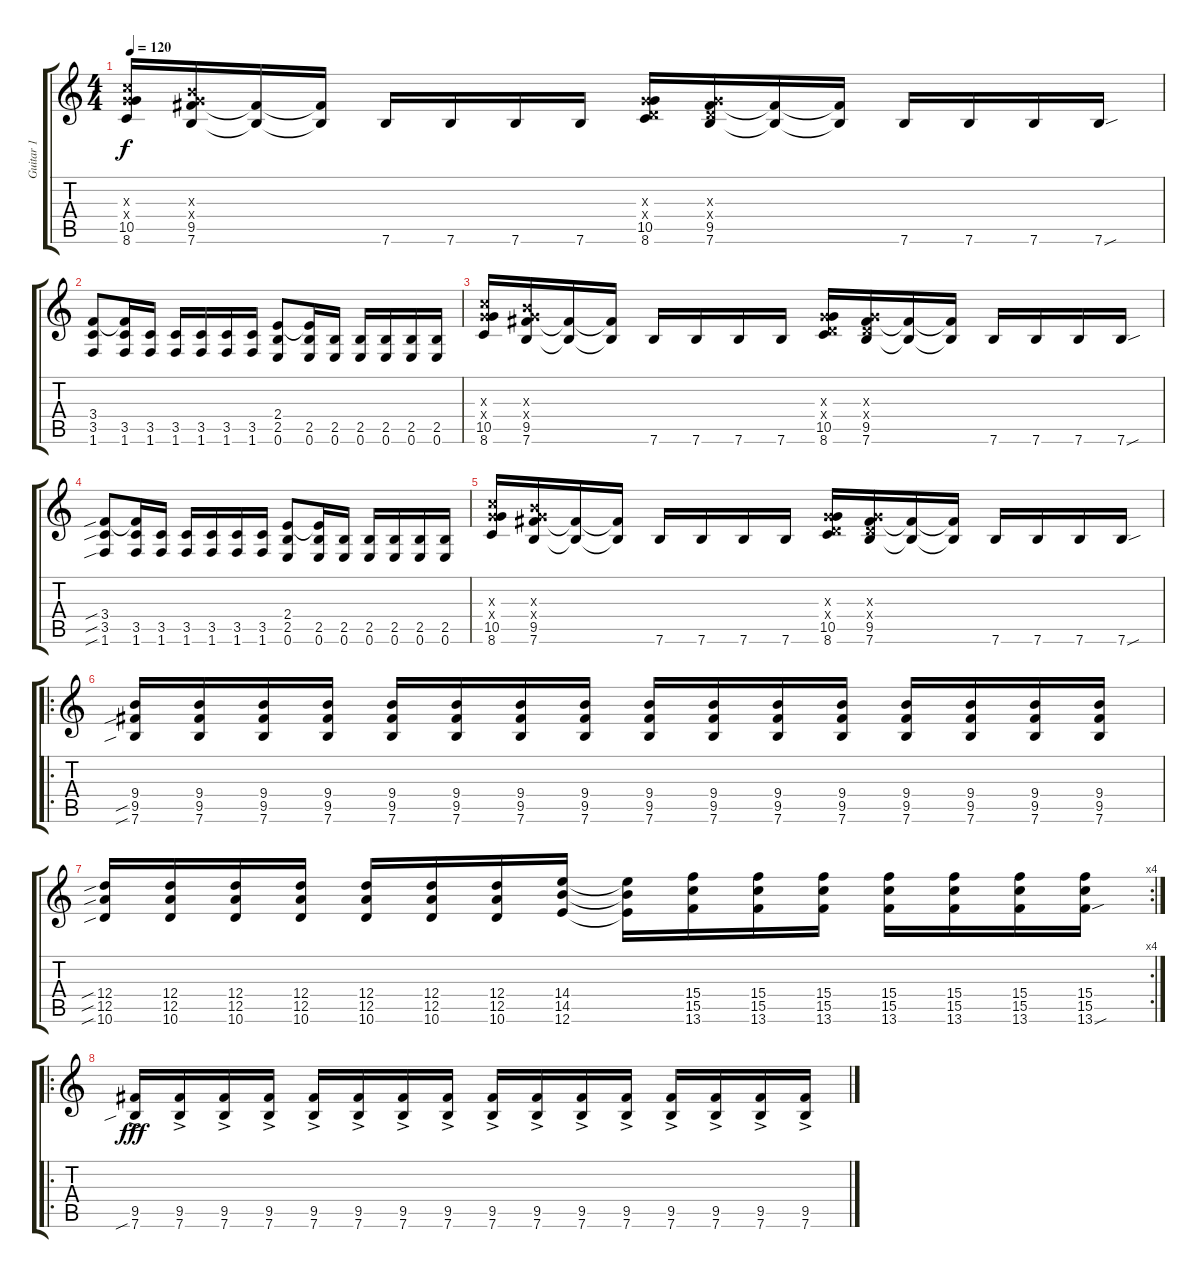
\track ("Guitar 1" "Guitar 1") {instrument distortionguitar}
\staff {score tabs}
\tuning (E4 B3 G3 D3 A2 E2) {hide}
\ts (4 4)
\tempo 120
\clef g2
\ks c
(0.3{x} 10.4{x} 10.5 8.6).16{dy f} (0.3{x} 9.4{x} 9.5 7.6).16 (9.5{t} 7.6{t}).16 (9.5{t} 7.6{t}).16 7.6.16 7.6.16 7.6.16 7.6.16 (0.3{x} 0.4{x} 10.5 8.6).16 (0.3{x} 0.4{x} 9.5 7.6).16 (9.5{t} 7.6{t}).16 (9.5{t} 7.6{t}).16 7.6.16 7.6.16 7.6.16 7.6{sou}.16 |
(3.4 3.5 1.6).8 (3.4{t} 3.5 1.6).16 (3.5 1.6).16 (3.5 1.6).16 (3.5 1.6).16 (3.5 1.6).16 (3.5 1.6).16 (2.4 2.5 0.6).8 (2.4{t} 2.5 0.6).16 (2.5 0.6).16 (2.5 0.6).16 (2.5 0.6).16 (2.5 0.6).16 (2.5 0.6).16 |
(0.3{x} 10.4{x} 10.5 8.6).16 (0.3{x} 9.4{x} 9.5 7.6).16 (9.5{t} 7.6{t}).16 (9.5{t} 7.6{t}).16 7.6.16 7.6.16 7.6.16 7.6.16 (0.3{x} 0.4{x} 10.5 8.6).16 (0.3{x} 0.4{x} 9.5 7.6).16 (9.5{t} 7.6{t}).16 (9.5{t} 7.6{t}).16 7.6.16 7.6.16 7.6.16 7.6{sou}.16 |
(3.4{sib} 3.5{sib} 1.6{sib}).8 (3.4{t} 3.5 1.6).16 (3.5 1.6).16 (3.5 1.6).16 (3.5 1.6).16 (3.5 1.6).16 (3.5 1.6).16 (2.4 2.5 0.6).8 (2.4{t} 2.5 0.6).16 (2.5 0.6).16 (2.5 0.6).16 (2.5 0.6).16 (2.5 0.6).16 (2.5 0.6).16 |
(0.3{x} 10.4{x} 10.5 8.6).16 (0.3{x} 9.4{x} 9.5 7.6).16 (9.5{t} 7.6{t}).16 (9.5{t} 7.6{t}).16 7.6.16 7.6.16 7.6.16 7.6.16 (0.3{x} 0.4{x} 10.5 8.6).16 (0.3{x} 0.4{x} 9.5 7.6).16 (9.5{t} 7.6{t}).16 (9.5{t} 7.6{t}).16 7.6.16 7.6.16 7.6.16 7.6{sou}.16 |
\ro
(9.4 9.5{sib} 7.6{sib}).16 (9.4 9.5 7.6).16 (9.4 9.5 7.6).16 (9.4 9.5 7.6).16 (9.4 9.5 7.6).16 (9.4 9.5 7.6).16 (9.4 9.5 7.6).16 (9.4 9.5 7.6).16 (9.4 9.5 7.6).16 (9.4 9.5 7.6).16 (9.4 9.5 7.6).16 (9.4 9.5 7.6).16 (9.4 9.5 7.6).16 (9.4 9.5 7.6).16 (9.4 9.5 7.6).16 (9.4 9.5 7.6).16 |
\rc 4
(12.4{sib} 12.5{sib} 10.6{sib}).16 (12.4 12.5 10.6).16 (12.4 12.5 10.6).16 (12.4 12.5 10.6).16 (12.4 12.5 10.6).16 (12.4 12.5 10.6).16 (12.4 12.5 10.6).16 (14.4 14.5 12.6).16 (14.4{t} 14.5{t} 12.6{t}).16 (15.4 15.5 13.6).16 (15.4 15.5 13.6).16 (15.4 15.5 13.6).16 (15.4 15.5 13.6).16 (15.4 15.5 13.6).16 (15.4 15.5 13.6).16 (15.4 15.5 13.6{sou}).16 |
\ro
(9.5 7.6{sib ac}).16{dy fff} (9.5 7.6{ac}).16 (9.5 7.6{ac}).16 (9.5 7.6{ac}).16 (9.5 7.6{ac}).16 (9.5 7.6{ac}).16 (9.5 7.6{ac}).16 (9.5 7.6{ac}).16 (9.5 7.6{ac}).16 (9.5 7.6{ac}).16 (9.5 7.6{ac}).16 (9.5 7.6{ac}).16 (9.5 7.6{ac}).16 (9.5 7.6{ac}).16 (9.5 7.6{ac}).16 (9.5 7.6{ac}).16
